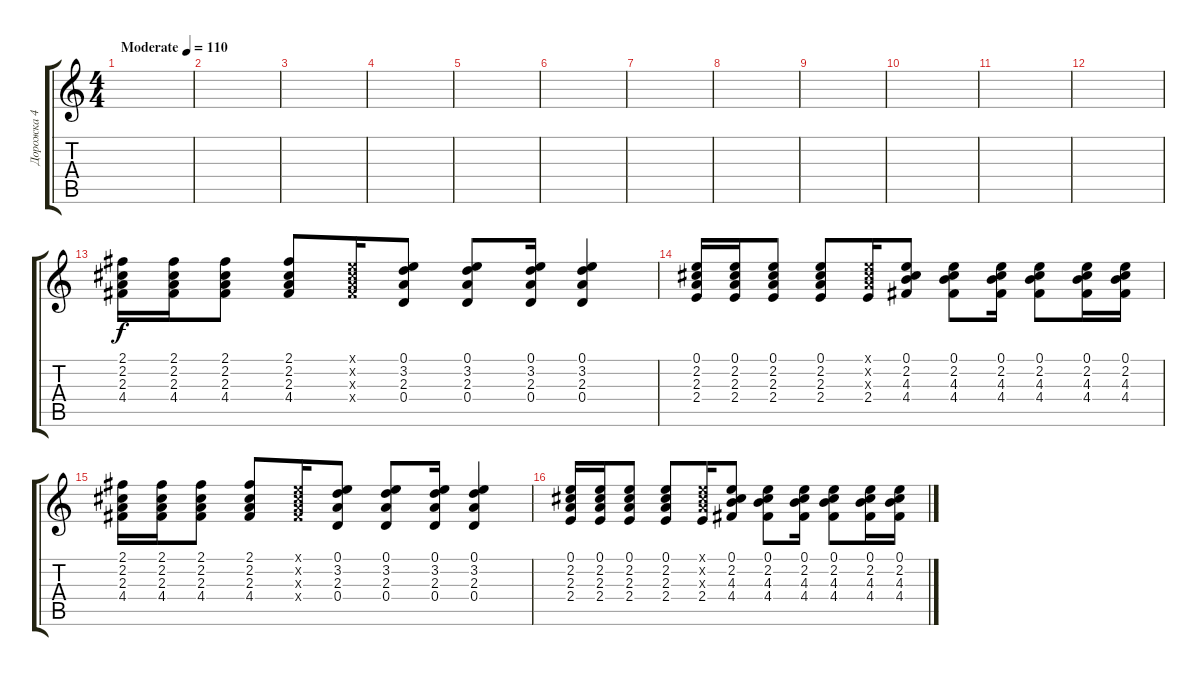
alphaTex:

\track ("Дорожка 4" "Дорожка 4") {instrument acousticguitarsteel}
\staff {score tabs}
\tuning (E4 B3 G3 D3 A2 E2) {hide}
\ts (4 4)
\tempo (110 "Moderate")
\clef g2
\ks c
|
|
|
|
|
|
|
|
|
|
|
|
(2.1 2.2 2.3 4.4).16 (2.1 2.2 2.3 4.4).16 (2.1 2.2 2.3 4.4).8 (2.1 2.2 2.3 4.4).8 (0.1{x} 2.2{x} 2.3{x} 4.4{x}).16 (0.1 3.2 2.3 0.4).8 (0.1 3.2 2.3 0.4).8 (0.1 3.2 2.3 0.4).16 (0.1 3.2 2.3 0.4).4 |
(0.1 2.2 2.3 2.4).16 (0.1 2.2 2.3 2.4).16 (0.1 2.2 2.3 2.4).8 (0.1 2.2 2.3 2.4).8 (0.1{x} 2.2{x} 2.3{x} 2.4).16 (0.1 2.2 4.3 4.4).8 (0.1 2.2 4.3 4.4).8 (0.1 2.2 4.3 4.4).16 (0.1 2.2 4.3 4.4).8 (0.1 2.2 4.3 4.4).16 (0.1 2.2 4.3 4.4).16 |
(2.1 2.2 2.3 4.4).16 (2.1 2.2 2.3 4.4).16 (2.1 2.2 2.3 4.4).8 (2.1 2.2 2.3 4.4).8 (0.1{x} 2.2{x} 2.3{x} 4.4{x}).16 (0.1 3.2 2.3 0.4).8 (0.1 3.2 2.3 0.4).8 (0.1 3.2 2.3 0.4).16 (0.1 3.2 2.3 0.4).4 |
(0.1 2.2 2.3 2.4).16 (0.1 2.2 2.3 2.4).16 (0.1 2.2 2.3 2.4).8 (0.1 2.2 2.3 2.4).8 (0.1{x} 2.2{x} 2.3{x} 2.4).16 (0.1 2.2 4.3 4.4).8 (0.1 2.2 4.3 4.4).8 (0.1 2.2 4.3 4.4).16 (0.1 2.2 4.3 4.4).8 (0.1 2.2 4.3 4.4).16 (0.1 2.2 4.3 4.4).16
